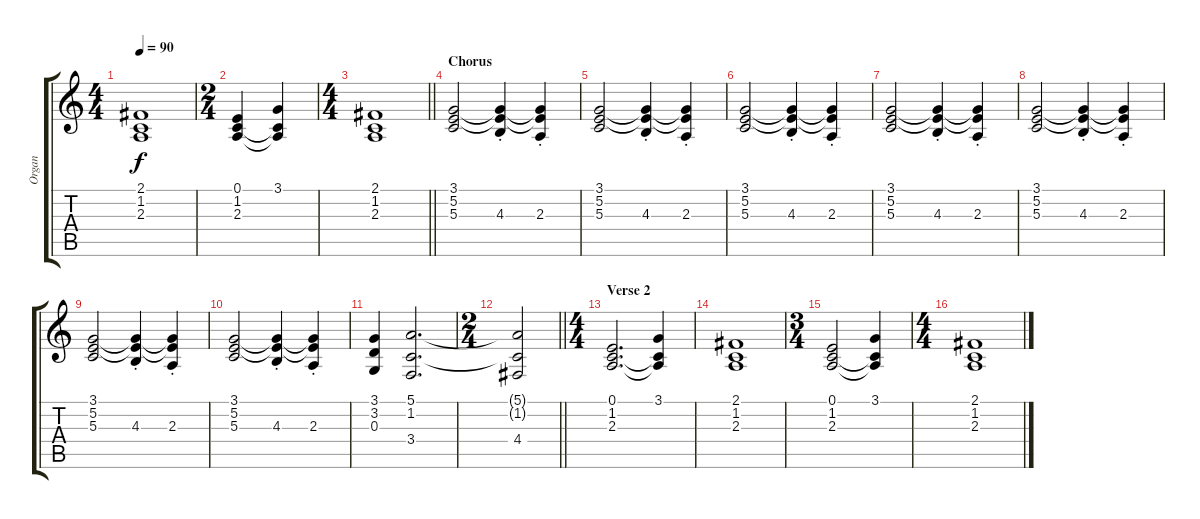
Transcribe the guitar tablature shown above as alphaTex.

\track ("Organ" "Organ") {instrument percussiveorgan}
\staff {score tabs}
\tuning (E4 B3 G3 D3 A2 E2) {hide}
\ts (4 4)
\tempo 90
\clef g2
\ks c
(2.1 1.2 2.3).1{dy f} |
\ts (2 4)
(0.1 1.2 2.3).4 (3.1 1.2{t} 2.3{t}).4 |
\ts (4 4)
\barLineRight lightlight
(2.1 1.2 2.3).1 |
\section ("" "Chorus")
(3.1 5.2 5.3).2 (3.1{t} 5.2{t} 4.3{st}).4 (3.1{t} 5.2{t} 2.3{st}).4 |
(3.1 5.2 5.3).2 (3.1{t} 5.2{t} 4.3{st}).4 (3.1{t} 5.2{t} 2.3{st}).4 |
(3.1 5.2 5.3).2 (3.1{t} 5.2{t} 4.3{st}).4 (3.1{t} 5.2{t} 2.3{st}).4 |
(3.1 5.2 5.3).2 (3.1{t} 5.2{t} 4.3{st}).4 (3.1{t} 5.2{t} 2.3{st}).4 |
(3.1 5.2 5.3).2 (3.1{t} 5.2{t} 4.3{st}).4 (3.1{t} 5.2{t} 2.3{st}).4 |
(3.1 5.2 5.3).2 (3.1{t} 5.2{t} 4.3{st}).4 (3.1{t} 5.2{t} 2.3{st}).4 |
(3.1 5.2 5.3).2 (3.1{t} 5.2{t} 4.3{st}).4 (3.1{t} 5.2{t} 2.3{st}).4 |
(3.1 3.2 0.3).4 (5.1 1.2 3.4).2{d} |
\ts (2 4)
\barLineRight lightlight
(5.1{t} 1.2{t} 4.4).2 |
\ts (4 4)
\section ("" "Verse 2")
(0.1 1.2 2.3).2{d} (3.1 1.2{t} 2.3{t}).4 |
(2.1 1.2 2.3).1 |
\ts (3 4)
(0.1 1.2 2.3).2 (3.1 1.2{t} 2.3{t}).4 |
\ts (4 4)
(2.1 1.2 2.3).1
